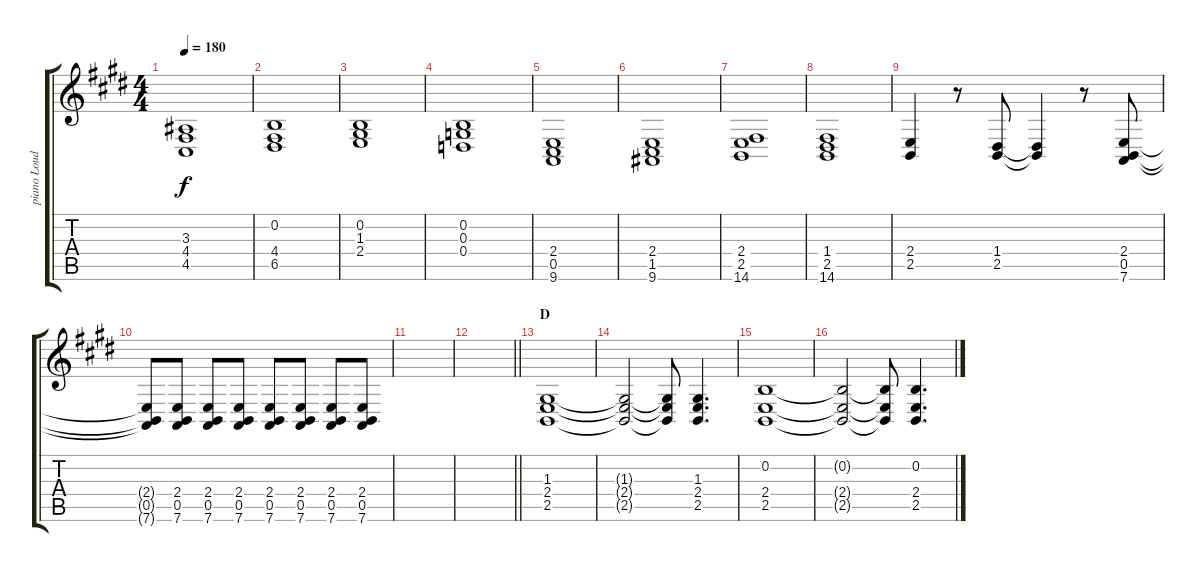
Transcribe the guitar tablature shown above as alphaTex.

\track ("piano Loud" "piano Loud") {instrument electricgrandpiano}
\staff {score tabs}
\tuning (E4 B3 G3 D3 A2 E2) {hide}
\ts (4 4)
\tempo 180
\clef g2
\ks e
(3.3 4.4 4.5).1{dy f} |
(0.2 4.4 6.5).1 |
(0.2 1.3 2.4).1 |
(0.2 0.3 0.4).1 |
(2.4 0.5 9.6).1 |
(2.4 1.5 9.6).1 |
(2.4 2.5 14.6).1 |
(1.4 2.5 14.6).1 |
(2.4 2.5).4 r.8 (1.4 2.5).8 (1.4{t} 2.5{t}).4 r.8 (2.4 0.5 7.6).8 |
(2.4{t} 0.5{t} 7.6{t}).8 (2.4 0.5 7.6).8 (2.4 0.5 7.6).8 (2.4 0.5 7.6).8 (2.4 0.5 7.6).8 (2.4 0.5 7.6).8 (2.4 0.5 7.6).8 (2.4 0.5 7.6).8 |
|
\barLineRight lightlight
|
\section ("" "D")
(1.3 2.4 2.5).1 |
(1.3{t} 2.4{t} 2.5{t}).2 (1.3{t} 2.4{t} 2.5{t}).8 (1.3 2.4 2.5).4{d} |
(0.2 2.4 2.5).1 |
(0.2{t} 2.4{t} 2.5{t}).2 (0.2{t} 2.4{t} 2.5{t}).8 (0.2 2.4 2.5).4{d}
